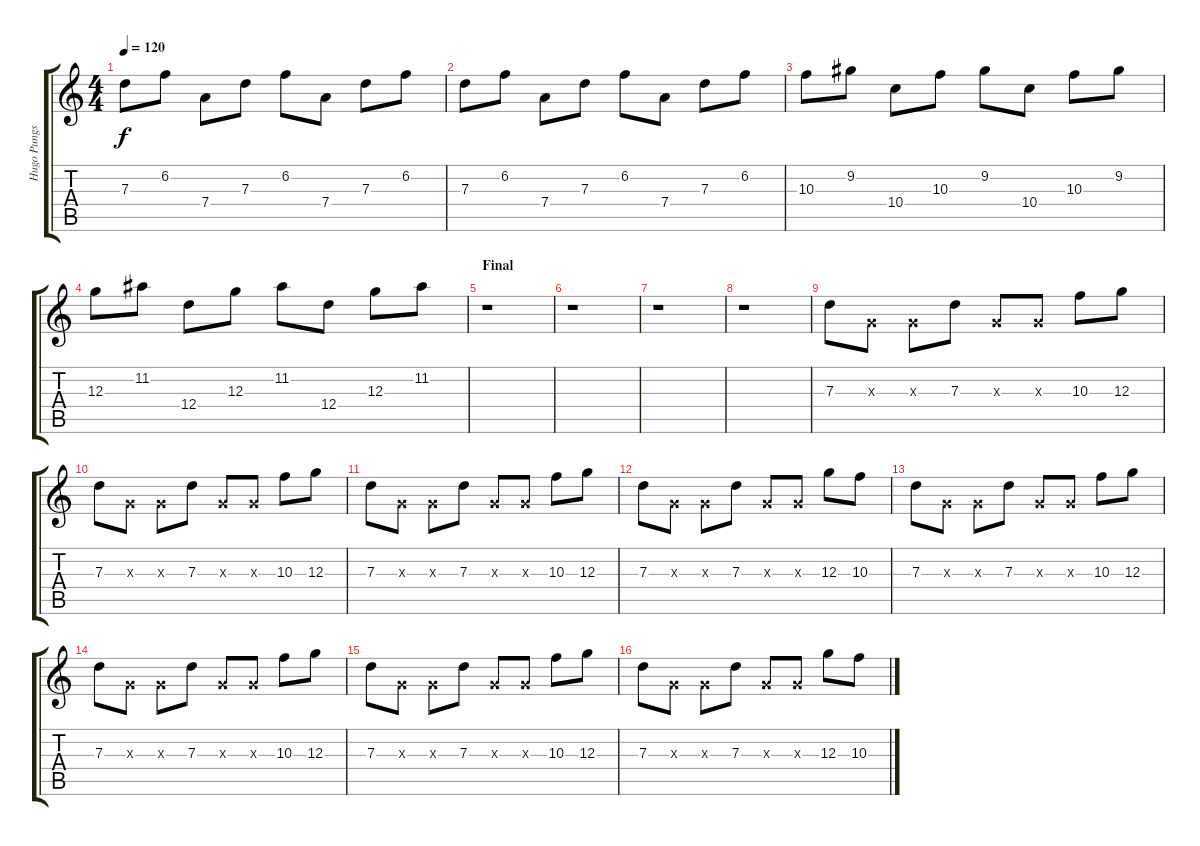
\track ("Hugo Pungs [Guit]" "Hugo Pungs") {instrument overdrivenguitar}
\staff {score tabs}
\tuning (E4 B3 G3 D3 A2 D2) {hide}
\ts (4 4)
\tempo 120
\clef g2
\ks c
7.3.8{dy f} 6.2.8 7.4.8 7.3.8 6.2.8 7.4.8 7.3.8 6.2.8 |
7.3.8 6.2.8 7.4.8 7.3.8 6.2.8 7.4.8 7.3.8 6.2.8 |
10.3.8 9.2.8 10.4.8 10.3.8 9.2.8 10.4.8 10.3.8 9.2.8 |
12.3.8 11.2.8 12.4.8 12.3.8 11.2.8 12.4.8 12.3.8 11.2.8 |
\section ("" "Final")
r.1 |
r.1 |
r.1 |
r.1 |
7.3.8 0.3{x}.8 0.3{x}.8 7.3.8 0.3{x}.8 0.3{x}.8 10.3.8 12.3.8 |
7.3.8 0.3{x}.8 0.3{x}.8 7.3.8 0.3{x}.8 0.3{x}.8 10.3.8 12.3.8 |
7.3.8 0.3{x}.8 0.3{x}.8 7.3.8 0.3{x}.8 0.3{x}.8 10.3.8 12.3.8 |
7.3.8 0.3{x}.8 0.3{x}.8 7.3.8 0.3{x}.8 0.3{x}.8 12.3.8 10.3.8 |
7.3.8 0.3{x}.8 0.3{x}.8 7.3.8 0.3{x}.8 0.3{x}.8 10.3.8 12.3.8 |
7.3.8 0.3{x}.8 0.3{x}.8 7.3.8 0.3{x}.8 0.3{x}.8 10.3.8 12.3.8 |
7.3.8 0.3{x}.8 0.3{x}.8 7.3.8 0.3{x}.8 0.3{x}.8 10.3.8 12.3.8 |
7.3.8 0.3{x}.8 0.3{x}.8 7.3.8 0.3{x}.8 0.3{x}.8 12.3.8 10.3.8
